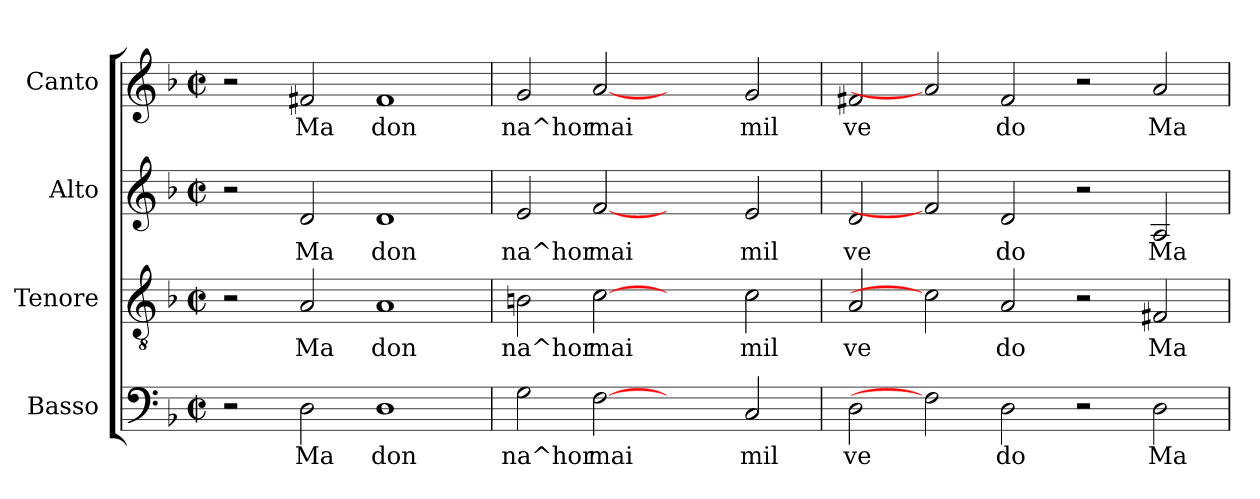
**kern	**text	**kern	**text	**kern	**text	**kern	**text
*part4	*part4	*part3	*part3	*part2	*part2	*part1	*part1
*staff4	*staff4	*staff3	*staff3	*staff2	*staff2	*staff1	*staff1
*I"Basso	*	*I"Tenore	*	*I"Alto	*	*I"Canto	*
!!LO:PB:g=z
*stria5	*	*stria5	*	*stria5	*	*stria5	*
*clefF4	*	*clefGv2	*	*clefG2	*	*clefG2	*
*k[b-]	*	*k[b-]	*	*k[b-]	*	*k[b-]	*
*F:	*	*F:	*	*F:	*	*F:	*
*M2/2	*	*M2/2	*	*M2/2	*	*M2/2	*
*met(c|)	*	*met(c|)	*	*met(c|)	*	*met(c|)	*
=1	=1	=1	=1	=1	=1	=1	=1
2r	.	2r	.	2r	.	2r	.
!	!LO:LY:b:cj	!	!LO:LY:b:cj	!	!LO:LY:b:cj	!	!LO:LY:b:cj
2D\	Ma	2A/	Ma	2d/	Ma	2f#X/	Ma
!	!LO:LY:b:cj	!	!LO:LY:b:cj	!	!LO:LY:b:cj	!	!LO:LY:b:cj
1D	don	1A	don	1d	don	1f#	don
=2	=2	=2	=2	=2	=2	=2	=2
!	!LO:LY:b:cj	!	!LO:LY:b:cj	!	!LO:LY:b:cj	!	!LO:LY:b:cj
2G\	na^hor	2Bn\	na^hor	2e/	na^hor	2g/	na^hor
!	!LO:LY:b:cj	!	!LO:LY:b:cj	!	!LO:LY:b:cj	!	!LO:LY:b:cj
[2F	mai	[2c	mai	[2f	mai	[2a	mai
2ryy	.	2ryy	.	2ryy	.	2ryy	.
!	!LO:LY:b:cj	!	!LO:LY:b:cj	!	!LO:LY:b:cj	!	!LO:LY:b:cj
2C/	mil	2c\	mil	2e/	mil	2g/	mil
=3	=3	=3	=3	=3	=3	=3	=3
!	!LO:LY:b:cj	!	!LO:LY:b:cj	!	!LO:LY:b:cj	!	!LO:LY:b:cj
2D\	ve	2A/	ve	2d/	ve	2f#X/	ve
2F]	.	2c]	.	2f]	.	2a]	.
!	!LO:LY:b:cj	!	!LO:LY:b:cj	!	!LO:LY:b:cj	!	!LO:LY:b:cj
2D\	do	2A/	do	2d/	do	2f#/	do
2r	.	2r	.	2r	.	2r	.
!	!LO:LY:b:cj	!	!LO:LY:b:cj	!	!LO:LY:b:cj	!	!LO:LY:b:cj
2D\	Ma	2F#X/	Ma	2A/	Ma	2a/	Ma
=	=	=	=	=	=	=	=
*-	*-	*-	*-	*-	*-	*-	*-
